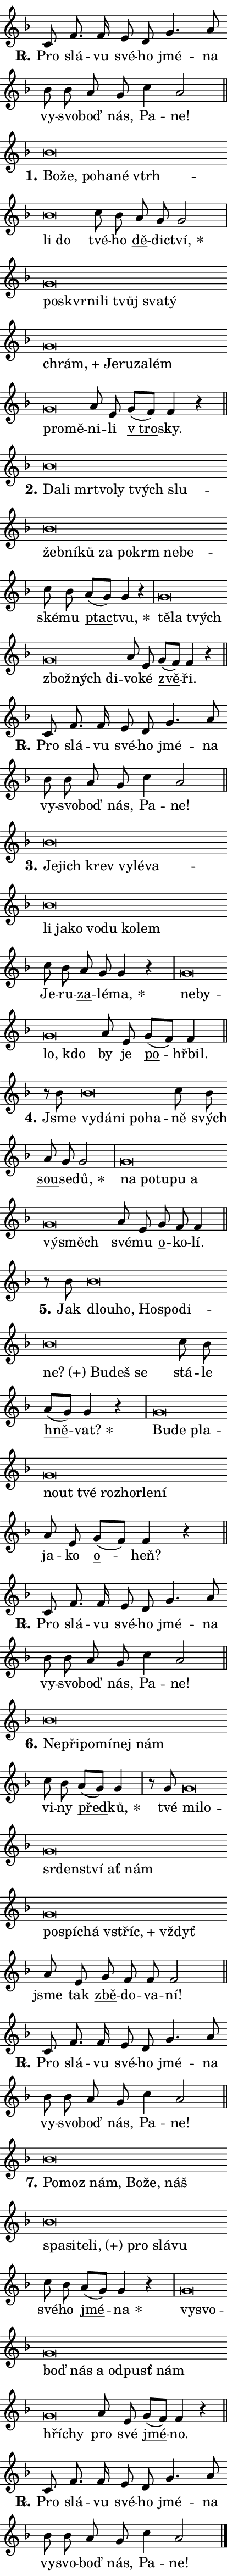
\version "2.22.1"
\header { tagline = "" }
\paper {
  indent = 0\cm
  top-margin = 0\cm
  right-margin = 0\cm
  bottom-margin = 0\cm
  left-margin = 0\cm
  paper-width = 7\cm
  page-breaking = #ly:one-page-breaking
  system-system-spacing.basic-distance = #11
  score-system-spacing.basic-distance = #11
  ragged-last = ##f
}


%% Author: Thomas Morley
%% https://lists.gnu.org/archive/html/lilypond-user/2020-05/msg00002.html
#(define (line-position grob)
"Returns position of @var[grob} in current system:
   @code{'start}, if at first time-step
   @code{'end}, if at last time-step
   @code{'middle} otherwise
"
  (let* ((col (ly:item-get-column grob))
         (ln (ly:grob-object col 'left-neighbor))
         (rn (ly:grob-object col 'right-neighbor))
         (col-to-check-left (if (ly:grob? ln) ln col))
         (col-to-check-right (if (ly:grob? rn) rn col))
         (break-dir-left
           (and
             (ly:grob-property col-to-check-left 'non-musical #f)
             (ly:item-break-dir col-to-check-left)))
         (break-dir-right
           (and
             (ly:grob-property col-to-check-right 'non-musical #f)
             (ly:item-break-dir col-to-check-right))))
        (cond ((eqv? 1 break-dir-left) 'start)
              ((eqv? -1 break-dir-right) 'end)
              (else 'middle))))

#(define (tranparent-at-line-position vctor)
  (lambda (grob)
  "Relying on @code{line-position} select the relevant enry from @var{vctor}.
Used to determine transparency,"
    (case (line-position grob)
      ((end) (not (vector-ref vctor 0)))
      ((middle) (not (vector-ref vctor 1)))
      ((start) (not (vector-ref vctor 2))))))

noteHeadBreakVisibility =
#(define-music-function (break-visibility)(vector?)
"Makes @code{NoteHead}s transparent relying on @var{break-visibility}"
#{
  \override NoteHead.transparent =
    #(tranparent-at-line-position break-visibility)
#})

#(define delete-ledgers-for-transparent-note-heads
  (lambda (grob)
    "Reads whether a @code{NoteHead} is transparent.
If so this @code{NoteHead} is removed from @code{'note-heads} from
@var{grob}, which is supposed to be @code{LedgerLineSpanner}.
As a result ledgers are not printed for this @code{NoteHead}"
    (let* ((nhds-array (ly:grob-object grob 'note-heads))
           (nhds-list
             (if (ly:grob-array? nhds-array)
                 (ly:grob-array->list nhds-array)
                 '()))
           ;; Relies on the transparent-property being done before
           ;; Staff.LedgerLineSpanner.after-line-breaking is executed.
           ;; This is fragile ...
           (to-keep
             (remove
               (lambda (nhd)
                 (ly:grob-property nhd 'transparent #f))
               nhds-list)))
      ;; TODO find a better method to iterate over grob-arrays, similiar
      ;; to filter/remove etc for lists
      ;; For now rebuilt from scratch
      (set! (ly:grob-object grob 'note-heads)  '())
      (for-each
        (lambda (nhd)
          (ly:pointer-group-interface::add-grob grob 'note-heads nhd))
        to-keep))))

hideNotes = {
  \noteHeadBreakVisibility #begin-of-line-visible
}
unHideNotes = {
  \noteHeadBreakVisibility #all-visible
}

% work-around for resetting accidentals
% https://lilypond.org/doc/v2.23/Documentation/notation/displaying-rhythms#unmetered-music
cadenzaMeasure = {
  \cadenzaOff
  \partial 1024 s1024
  \cadenzaOn
}

#(define-markup-command (accent layout props text) (markup?)
  "Underline accented syllable"
  (interpret-markup layout props
    #{\markup \override #'(offset . 4.3) \underline { #text }#}))

responsum = \markup \concat {
  "R" \hspace #-1.05 \path #0.1 #'((moveto 0 0.07) (lineto 0.9 0.8)) \hspace #0.05 "."
}

\layout {
    \context {
        \Staff
        \remove "Time_signature_engraver"
        \override LedgerLineSpanner.after-line-breaking = #delete-ledgers-for-transparent-note-heads
    }
    \context {
        \Voice {
            \override NoteHead.output-attributes = #'((class . "notehead"))
            \override Hairpin.height = #0.55
        }
    }
    \context {
        \Lyrics {
            \override StanzaNumber.output-attributes = #'((class . "stanzanumber"))
            \override LyricSpace.minimum-distance = #0.9
            \override LyricText.font-name = #"TeX Gyre Schola"
            \override LyricText.font-size = 1
            \override StanzaNumber.font-name = #"TeX Gyre Schola Bold"
            \override StanzaNumber.font-size = 1
        }
    }
}

% magnetic-lyrics.ily
%
%   written by
%     Jean Abou Samra <jean@abou-samra.fr>
%     Werner Lemberg <wl@gnu.org>
%
%   adapted by
%     Jiri Hon <jiri.hon@gmail.com>
%
% Version 2022-Apr-15

% https://www.mail-archive.com/lilypond-user@gnu.org/msg149350.html

#(define (Left_hyphen_pointer_engraver context)
   "Collect syllable-hyphen-syllable occurrences in lyrics and store
them in properties.  This engraver only looks to the left.  For
example, if the lyrics input is @code{foo -- bar}, it does the
following.

@itemize @bullet
@item
Set the @code{text} property of the @code{LyricHyphen} grob between
@q{foo} and @q{bar} to @code{foo}.

@item
Set the @code{left-hyphen} property of the @code{LyricText} grob with
text @q{foo} to the @code{LyricHyphen} grob between @q{foo} and
@q{bar}.
@end itemize

Use this auxiliary engraver in combination with the
@code{lyric-@/text::@/apply-@/magnetic-@/offset!} hook."
   (let ((hyphen #f)
         (text #f))
     (make-engraver
      (acknowledgers
       ((lyric-syllable-interface engraver grob source-engraver)
        (set! text grob)))
      (end-acknowledgers
       ((lyric-hyphen-interface engraver grob source-engraver)
        ;(when (not (grob::has-interface grob 'lyric-space-interface))
          (set! hyphen grob)));)
      ((stop-translation-timestep engraver)
       (when (and text hyphen)
         (ly:grob-set-object! text 'left-hyphen hyphen))
       (set! text #f)
       (set! hyphen #f)))))

#(define (lyric-text::apply-magnetic-offset! grob)
   "If the space between two syllables is less than the value in
property @code{LyricText@/.details@/.squash-threshold}, move the right
syllable to the left so that it gets concatenated with the left
syllable.

Use this function as a hook for
@code{LyricText@/.after-@/line-@/breaking} if the
@code{Left_@/hyphen_@/pointer_@/engraver} is active."
   (let ((hyphen (ly:grob-object grob 'left-hyphen #f)))
     (when hyphen
       (let ((left-text (ly:spanner-bound hyphen LEFT)))
         (when (grob::has-interface left-text 'lyric-syllable-interface)
           (let* ((common (ly:grob-common-refpoint grob left-text X))
                  (this-x-ext (ly:grob-extent grob common X))
                  (left-x-ext
                   (begin
                     ;; Trigger magnetism for left-text.
                     (ly:grob-property left-text 'after-line-breaking)
                     (ly:grob-extent left-text common X)))
                  ;; `delta` is the gap width between two syllables.
                  (delta (- (interval-start this-x-ext)
                            (interval-end left-x-ext)))
                  (details (ly:grob-property grob 'details))
                  (threshold (assoc-get 'squash-threshold details 0.2)))
             (when (< delta threshold)
               (let* (;; We have to manipulate the input text so that
                      ;; ligatures crossing syllable boundaries are not
                      ;; disabled.  For languages based on the Latin
                      ;; script this is essentially a beautification.
                      ;; However, for non-Western scripts it can be a
                      ;; necessity.
                      (lt (ly:grob-property left-text 'text))
                      (rt (ly:grob-property grob 'text))
                      (is-space (grob::has-interface hyphen 'lyric-space-interface))
                      (space (if is-space " " ""))
                      (space-markup (grob-interpret-markup grob " "))
                      (space-size (interval-length (ly:stencil-extent space-markup X)))
                      (extra-delta (if is-space space-size 0))
                      ;; Append new syllable.
                      (ltrt-space (if (and (string? lt) (string? rt))
                                (string-append lt space rt)
                                (make-concat-markup (list lt space rt))))
                      ;; Right-align `ltrt` to the right side.
                      (ltrt-space-markup (grob-interpret-markup
                               grob
                               (make-translate-markup
                                (cons (interval-length this-x-ext) 0)
                                (make-right-align-markup ltrt-space)))))
                 (begin
                   ;; Don't print `left-text`.
                   (ly:grob-set-property! left-text 'stencil #f)
                   ;; Set text and stencil (which holds all collected
                   ;; syllables so far) and shift it to the left.
                   (ly:grob-set-property! grob 'text ltrt-space)
                   (ly:grob-set-property! grob 'stencil ltrt-space-markup)
                   (ly:grob-translate-axis! grob (- (- delta extra-delta)) X))))))))))


#(define (lyric-hyphen::displace-bounds-first grob)
   ;; Make very sure this callback isn't triggered too early.
   (let ((left (ly:spanner-bound grob LEFT))
         (right (ly:spanner-bound grob RIGHT)))
     (ly:grob-property left 'after-line-breaking)
     (ly:grob-property right 'after-line-breaking)
     (ly:lyric-hyphen::print grob)))

squashThreshold = #0.4

\layout {
  \context {
    \Lyrics
    \consists #Left_hyphen_pointer_engraver
    \override LyricText.after-line-breaking =
      #lyric-text::apply-magnetic-offset!
    \override LyricHyphen.stencil = #lyric-hyphen::displace-bounds-first
    \override LyricText.details.squash-threshold = \squashThreshold
    \override LyricHyphen.minimum-distance = 0
    \override LyricHyphen.minimum-length = \squashThreshold
  }
}

squash = \override LyricText.details.squash-threshold = 9999
unSquash = \override LyricText.details.squash-threshold = \squashThreshold

left = \override LyricText.self-alignment-X = #LEFT
unLeft = \revert LyricText.self-alignment-X

starOffset = #(lambda (grob) 
                (let ((x_offset (ly:self-alignment-interface::aligned-on-x-parent grob)))
                  (if (= x_offset 0) 0 (+ x_offset 1.2))))

star = #(define-music-function (syllable)(string?)
"Append star separator at the end of a syllable"
#{
  \once \override LyricText.X-offset = #starOffset
  \lyricmode { \markup {
    #syllable
    \override #'((font-name . "TeX Gyre Schola Bold")) \hspace #0.2 \lower #0.65 \larger "*"
  } }
#})

starAccent = #(define-music-function (syllable)(string?)
"Append star separator at the end of a syllable and make accent"
#{
  \once \override LyricText.X-offset = #starOffset
  \lyricmode { \markup {
    \accent #syllable
    \override #'((font-name . "TeX Gyre Schola Bold")) \hspace #0.2 \lower #0.65 \larger "*"
  } }
#})

breath = #(define-music-function (syllable)(string?)
"Append breathing indicator at the end of a syllable"
#{
  \lyricmode { \markup { #syllable "+" } }
#})

optionalBreath = #(define-music-function (syllable)(string?)
"Append optional breathing indicator at the end of a syllable"
#{
  \lyricmode { \markup { #syllable "(+)" } }
#})


\score {
    <<
        \new Voice = "melody" { \cadenzaOn \key f \major \relative { c'8 f8. f16 e8 d g4. a8 \bar "" bes bes \bar "" a g c4 a2 \cadenzaMeasure \bar "||" \break }
\relative { bes'\breve*1/16 \hideNotes \breve*1/16 \bar "" \breve*1/16 \bar "" \breve*1/16 \bar "" \breve*1/16 \bar "" \breve*1/16 \bar "" \breve*1/16 \breve*1/16 \bar "" \unHideNotes c8 bes \bar "" a g g2 \cadenzaMeasure \bar "|" g\breve*1/16 \hideNotes \breve*1/16 \bar "" \breve*1/16 \bar "" \breve*1/16 \bar "" \breve*1/16 \bar "" \breve*1/16 \bar "" \breve*1/16 \bar "" \breve*1/16 \bar "" \breve*1/16 \bar "" \breve*1/16 \bar "" \breve*1/16 \bar "" \breve*1/16 \bar "" \breve*1/16 \breve*1/16 \bar "" \unHideNotes a8 e \bar "" g[( f)] f4 r \cadenzaMeasure \bar "||" \break }
\relative { bes'\breve*1/16 \hideNotes \breve*1/16 \bar "" \breve*1/16 \bar "" \breve*1/16 \bar "" \breve*1/16 \bar "" \breve*1/16 \bar "" \breve*1/16 \bar "" \breve*1/16 \bar "" \breve*1/16 \bar "" \breve*1/16 \bar "" \breve*1/16 \bar "" \breve*1/16 \bar "" \breve*1/16 \bar "" \breve*1/16 \breve*1/16 \bar "" \unHideNotes c8 bes \bar "" a[( g)] g4 r \cadenzaMeasure \bar "|" g\breve*1/16 \hideNotes \breve*1/16 \bar "" \breve*1/16 \bar "" \breve*1/16 \bar "" \breve*1/16 \breve*1/16 \bar "" \unHideNotes a8 e \bar "" g[( f)] f4 r \cadenzaMeasure \bar "||" \break }
\relative { c'8 f8. f16 e8 d g4. a8 \bar "" bes bes \bar "" a g c4 a2 \cadenzaMeasure \bar "||" \break }
\relative { bes'\breve*1/16 \hideNotes \breve*1/16 \bar "" \breve*1/16 \bar "" \breve*1/16 \bar "" \breve*1/16 \bar "" \breve*1/16 \bar "" \breve*1/16 \bar "" \breve*1/16 \bar "" \breve*1/16 \bar "" \breve*1/16 \bar "" \breve*1/16 \bar "" \breve*1/16 \breve*1/16 \bar "" \unHideNotes c8 bes \bar "" a g g4 r \cadenzaMeasure \bar "|" g\breve*1/16 \hideNotes \breve*1/16 \bar "" \breve*1/16 \breve*1/16 \bar "" \unHideNotes a8 e \bar "" g[( f)] f4 \cadenzaMeasure \bar "||" \break }
\relative { r8 bes'8 bes\breve*1/16 \hideNotes \breve*1/16 \bar "" \breve*1/16 \bar "" \breve*1/16 \breve*1/16 \bar "" \unHideNotes c8 bes \bar "" a g g2 \cadenzaMeasure \bar "|" g\breve*1/16 \hideNotes \breve*1/16 \bar "" \breve*1/16 \bar "" \breve*1/16 \bar "" \breve*1/16 \bar "" \breve*1/16 \breve*1/16 \bar "" \unHideNotes a8 e \bar "" g f f4 \cadenzaMeasure \bar "||" \break }
\relative { r8 bes'8 bes\breve*1/16 \hideNotes \breve*1/16 \bar "" \breve*1/16 \bar "" \breve*1/16 \bar "" \breve*1/16 \bar "" \breve*1/16 \bar "" \breve*1/16 \bar "" \breve*1/16 \breve*1/16 \bar "" \unHideNotes c8 bes \bar "" a[( g)] g4 r \cadenzaMeasure \bar "|" g\breve*1/16 \hideNotes \breve*1/16 \bar "" \breve*1/16 \bar "" \breve*1/16 \bar "" \breve*1/16 \bar "" \breve*1/16 \bar "" \breve*1/16 \bar "" \breve*1/16 \breve*1/16 \bar "" \unHideNotes a8 e \bar "" g[( f)] f4 r \cadenzaMeasure \bar "||" \break }
\relative { c'8 f8. f16 e8 d g4. a8 \bar "" bes bes \bar "" a g c4 a2 \cadenzaMeasure \bar "||" \break }
\relative { bes'\breve*1/16 \hideNotes \breve*1/16 \bar "" \breve*1/16 \bar "" \breve*1/16 \bar "" \breve*1/16 \breve*1/16 \bar "" \unHideNotes c8 bes \bar "" a[( g)] g4 \cadenzaMeasure \bar "|" r8 g8 g\breve*1/16 \hideNotes \breve*1/16 \bar "" \breve*1/16 \bar "" \breve*1/16 \bar "" \breve*1/16 \bar "" \breve*1/16 \bar "" \breve*1/16 \bar "" \breve*1/16 \bar "" \breve*1/16 \bar "" \breve*1/16 \bar "" \breve*1/16 \breve*1/16 \bar "" \unHideNotes a8 e \bar "" g f f f2 \cadenzaMeasure \bar "||" \break }
\relative { c'8 f8. f16 e8 d g4. a8 \bar "" bes bes \bar "" a g c4 a2 \cadenzaMeasure \bar "||" \break }
\relative { bes'\breve*1/16 \hideNotes \breve*1/16 \bar "" \breve*1/16 \bar "" \breve*1/16 \bar "" \breve*1/16 \bar "" \breve*1/16 \bar "" \breve*1/16 \bar "" \breve*1/16 \bar "" \breve*1/16 \bar "" \breve*1/16 \bar "" \breve*1/16 \bar "" \breve*1/16 \breve*1/16 \bar "" \unHideNotes c8 bes \bar "" a[( g)] g4 r \cadenzaMeasure \bar "|" g\breve*1/16 \hideNotes \breve*1/16 \bar "" \breve*1/16 \bar "" \breve*1/16 \bar "" \breve*1/16 \bar "" \breve*1/16 \bar "" \breve*1/16 \bar "" \breve*1/16 \bar "" \breve*1/16 \breve*1/16 \bar "" \unHideNotes a8 e \bar "" g[( f)] f4 r \cadenzaMeasure \bar "||" \break }
\relative { c'8 f8. f16 e8 d g4. a8 \bar "" bes bes \bar "" a g c4 a2 \cadenzaMeasure \bar "||" \break } \bar "|." }
        \new Lyrics \lyricsto "melody" { \lyricmode { \set stanza = \responsum
Pro slá -- vu své -- ho jmé -- na vy -- svo -- boď nás, Pa -- ne!
\set stanza = "1."
\left Bo -- \squash že, po -- ha -- né vtrh -- li do \unLeft \unSquash tvé -- ho \markup \accent dě -- dic -- \star tví, \left po -- \squash skvr -- ni -- li tvůj sva -- tý \breath "chrám," Je -- ru -- za -- lém pro -- mě -- \unLeft \unSquash ni -- li \markup \accent "v tro" -- sky.
\set stanza = "2."
\left Da -- \squash li mrt -- vo -- ly tvých slu -- žeb -- ní -- ků za po -- krm ne -- be -- \unLeft \unSquash ské -- mu \markup \accent ptac -- \star tvu, \left tě -- \squash la tvých zbož -- ných di -- \unLeft \unSquash vo -- ké \markup \accent zvě -- ři.
\set stanza = \responsum
Pro slá -- vu své -- ho jmé -- na vy -- svo -- boď nás, Pa -- ne!
\set stanza = "3."
\left Je -- \squash jich krev vy -- lé -- va -- li ja -- ko vo -- du ko -- lem \unLeft \unSquash Je -- ru -- \markup \accent za -- lé -- \star ma, \left ne -- \squash by -- lo, kdo \unLeft \unSquash by je \markup \accent po -- hřbil.
\set stanza = "4."
Jsme \left vy -- \squash dá -- ni po -- ha -- \unLeft \unSquash ně svých \markup \accent sou -- se -- \star dů, \left na \squash po -- tu -- pu a vý -- směch \unLeft \unSquash své -- mu \markup \accent o -- ko -- lí.
\set stanza = "5."
Jak \left dlou -- \squash ho, Ho -- spo -- di -- \optionalBreath ne? Bu -- deš se \unLeft \unSquash stá -- le \markup \accent hně -- \star vat? \left Bu -- \squash de pla -- nout tvé roz -- hor -- le -- ní \unLeft \unSquash ja -- ko \markup \accent o -- heň?
\set stanza = \responsum
Pro slá -- vu své -- ho jmé -- na vy -- svo -- boď nás, Pa -- ne!
\set stanza = "6."
\left Ne -- \squash při -- po -- mí -- nej nám \unLeft \unSquash vi -- ny \markup \accent před -- \star ků, tvé \left mi -- \squash lo -- sr -- den -- ství ať nám po -- spí -- chá \breath "vstříc," vždyť \unLeft \unSquash jsme tak \markup \accent zbě -- do -- va -- ní!
\set stanza = \responsum
Pro slá -- vu své -- ho jmé -- na vy -- svo -- boď nás, Pa -- ne!
\set stanza = "7."
\left Po -- \squash moz nám, Bo -- že, náš spa -- si -- te -- \optionalBreath li, pro slá -- vu \unLeft \unSquash své -- ho \markup \accent jmé -- \star na \left vy -- \squash svo -- boď nás a od -- pusť nám hří -- chy \unLeft \unSquash pro své \markup \accent jmé -- no.
\set stanza = \responsum
Pro slá -- vu své -- ho jmé -- na vy -- svo -- boď nás, Pa -- ne! } }
    >>
    \layout {}
}
